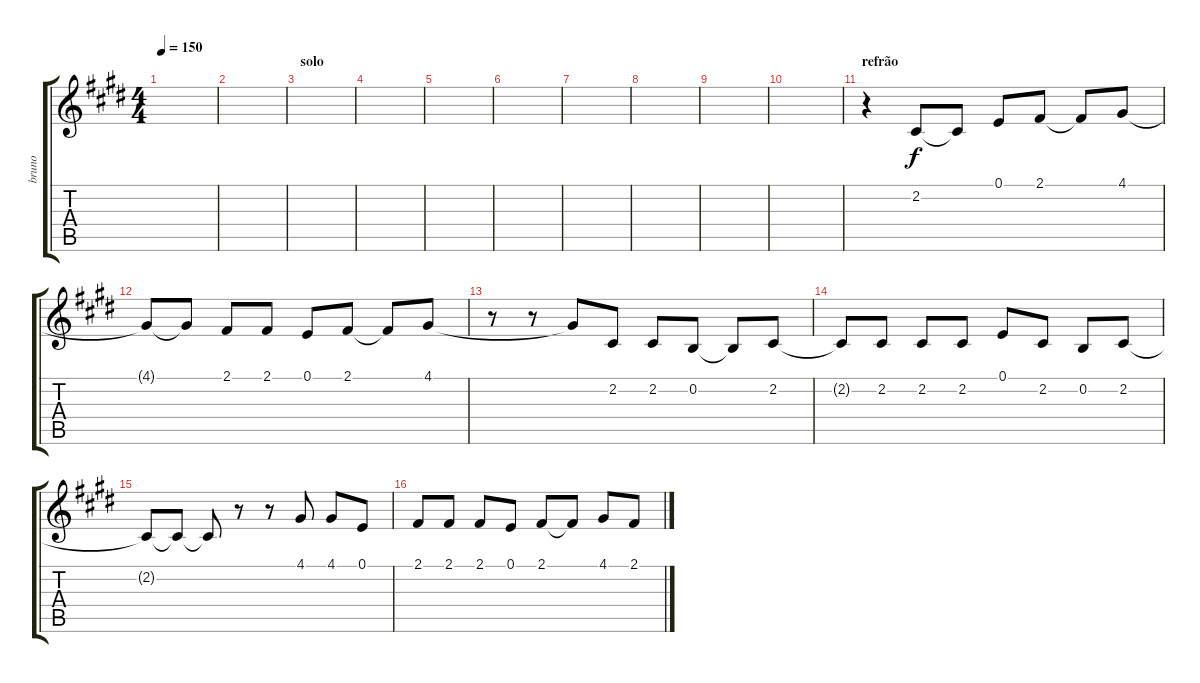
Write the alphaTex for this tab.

\track ("bruno" "bruno") {instrument trombone}
\staff {score tabs}
\tuning (E4 B3 G3 D3 A2 E2) {hide}
\ts (4 4)
\tempo 150
\clef g2
\ks e
|
|
\section ("" "solo")
|
|
|
|
|
|
|
|
\section ("" "refrão")
r.4 2.2.8 2.2{t}.8 0.1.8 2.1.8 2.1{t}.8 4.1.8 |
4.1{t}.8 4.1{t}.8 2.1.8 2.1.8 0.1.8 2.1.8 2.1{t}.8 4.1.8 |
r.8 r.8 4.1{t}.8 2.2.8 2.2.8 0.2.8 0.2{t}.8 2.2.8 |
2.2{t}.8 2.2.8 2.2.8 2.2.8 0.1.8 2.2.8 0.2.8 2.2.8 |
2.2{t}.8 2.2{t}.8 2.2{t}.8 r.8 r.8 4.1.8 4.1.8 0.1.8 |
2.1.8 2.1.8 2.1.8 0.1.8 2.1.8 2.1{t}.8 4.1.8 2.1.8
